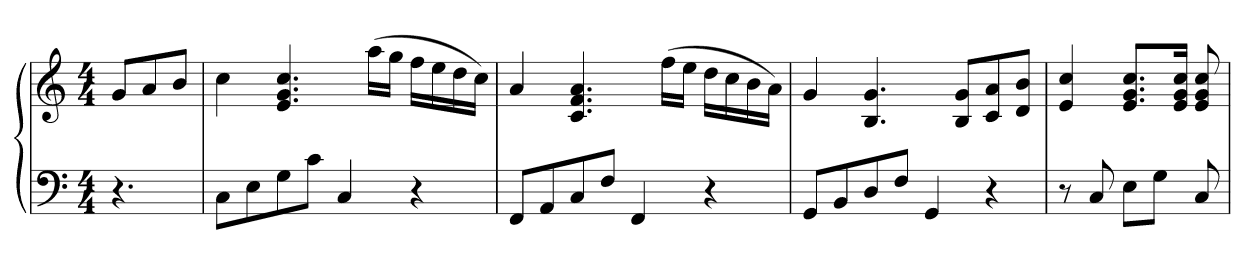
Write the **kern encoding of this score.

**kern	**kern
*part1	*part1
*staff2	*staff1
*clefF4	*clefG2
*k[]	*k[]
*C:	*C:
*M4/4	*M4/4
=	=
4.r	8gL
.	8a
.	8bJ
=13	=13
8CL	4cc
8E	.
8G	4.e 4.g 4.cc
8cJ	.
4C	.
.	(16aaLL
.	16ggJJ
4r	16ffLL
.	16ee
.	16dd
.	16ccJJ)
=14	=14
8FFL	4a
8AA	.
8C	4.c 4.f 4.a
8FJ	.
4FF	.
.	(16ffLL
.	16eeJJ
4r	16ddLL
.	16cc
.	16b
.	16aJJ)
=15	=15
8GGL	4g
8BB	.
8D	4.B 4.g
8FJ	.
4GG	.
.	8B 8gL
4r	8c 8a
.	8d 8bJ
=16	=16
8r	4e 4cc
8C	.
8EL	8.e 8.g 8.ccL
8GJ	.
.	16e 16g 16ccJk
8C	8e 8g 8cc
=	=
*-	*-
